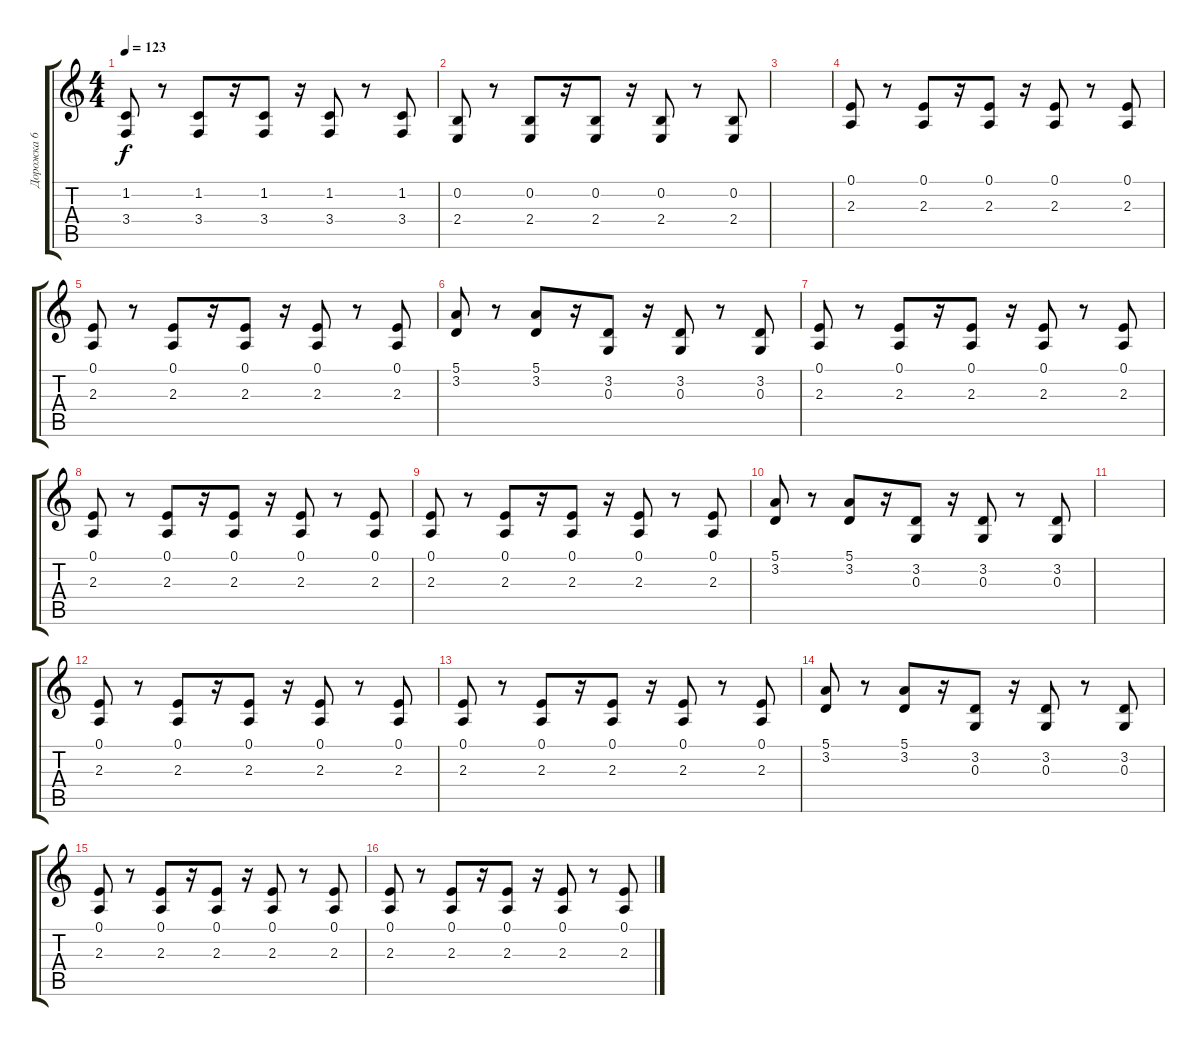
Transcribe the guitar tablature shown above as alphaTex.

\track ("Дорожка 6" "Дорожка 6") {instrument lead1square}
\staff {score tabs}
\tuning (E4 B3 G3 D3 A2 E2) {hide}
\ts (4 4)
\tempo 123
\clef g2
\ks c
(1.2 3.4).8{dy f} r.8 (1.2 3.4).8 r.16 (1.2 3.4).8 r.16 (1.2 3.4).8 r.8 (1.2 3.4).8 |
(0.2 2.4).8 r.8 (0.2 2.4).8 r.16 (0.2 2.4).8 r.16 (0.2 2.4).8 r.8 (0.2 2.4).8 |
|
(0.1 2.3).8 r.8 (0.1 2.3).8 r.16 (0.1 2.3).8 r.16 (0.1 2.3).8 r.8 (0.1 2.3).8 |
(0.1 2.3).8 r.8 (0.1 2.3).8 r.16 (0.1 2.3).8 r.16 (0.1 2.3).8 r.8 (0.1 2.3).8 |
(5.1 3.2).8 r.8 (5.1 3.2).8 r.16 (3.2 0.3).8 r.16 (3.2 0.3).8 r.8 (3.2 0.3).8 |
(0.1 2.3).8 r.8 (0.1 2.3).8 r.16 (0.1 2.3).8 r.16 (0.1 2.3).8 r.8 (0.1 2.3).8 |
(0.1 2.3).8 r.8 (0.1 2.3).8 r.16 (0.1 2.3).8 r.16 (0.1 2.3).8 r.8 (0.1 2.3).8 |
(0.1 2.3).8 r.8 (0.1 2.3).8 r.16 (0.1 2.3).8 r.16 (0.1 2.3).8 r.8 (0.1 2.3).8 |
(5.1 3.2).8 r.8 (5.1 3.2).8 r.16 (3.2 0.3).8 r.16 (3.2 0.3).8 r.8 (3.2 0.3).8 |
|
(0.1 2.3).8 r.8 (0.1 2.3).8 r.16 (0.1 2.3).8 r.16 (0.1 2.3).8 r.8 (0.1 2.3).8 |
(0.1 2.3).8 r.8 (0.1 2.3).8 r.16 (0.1 2.3).8 r.16 (0.1 2.3).8 r.8 (0.1 2.3).8 |
(5.1 3.2).8 r.8 (5.1 3.2).8 r.16 (3.2 0.3).8 r.16 (3.2 0.3).8 r.8 (3.2 0.3).8 |
(0.1 2.3).8 r.8 (0.1 2.3).8 r.16 (0.1 2.3).8 r.16 (0.1 2.3).8 r.8 (0.1 2.3).8 |
(0.1 2.3).8 r.8 (0.1 2.3).8 r.16 (0.1 2.3).8 r.16 (0.1 2.3).8 r.8 (0.1 2.3).8
